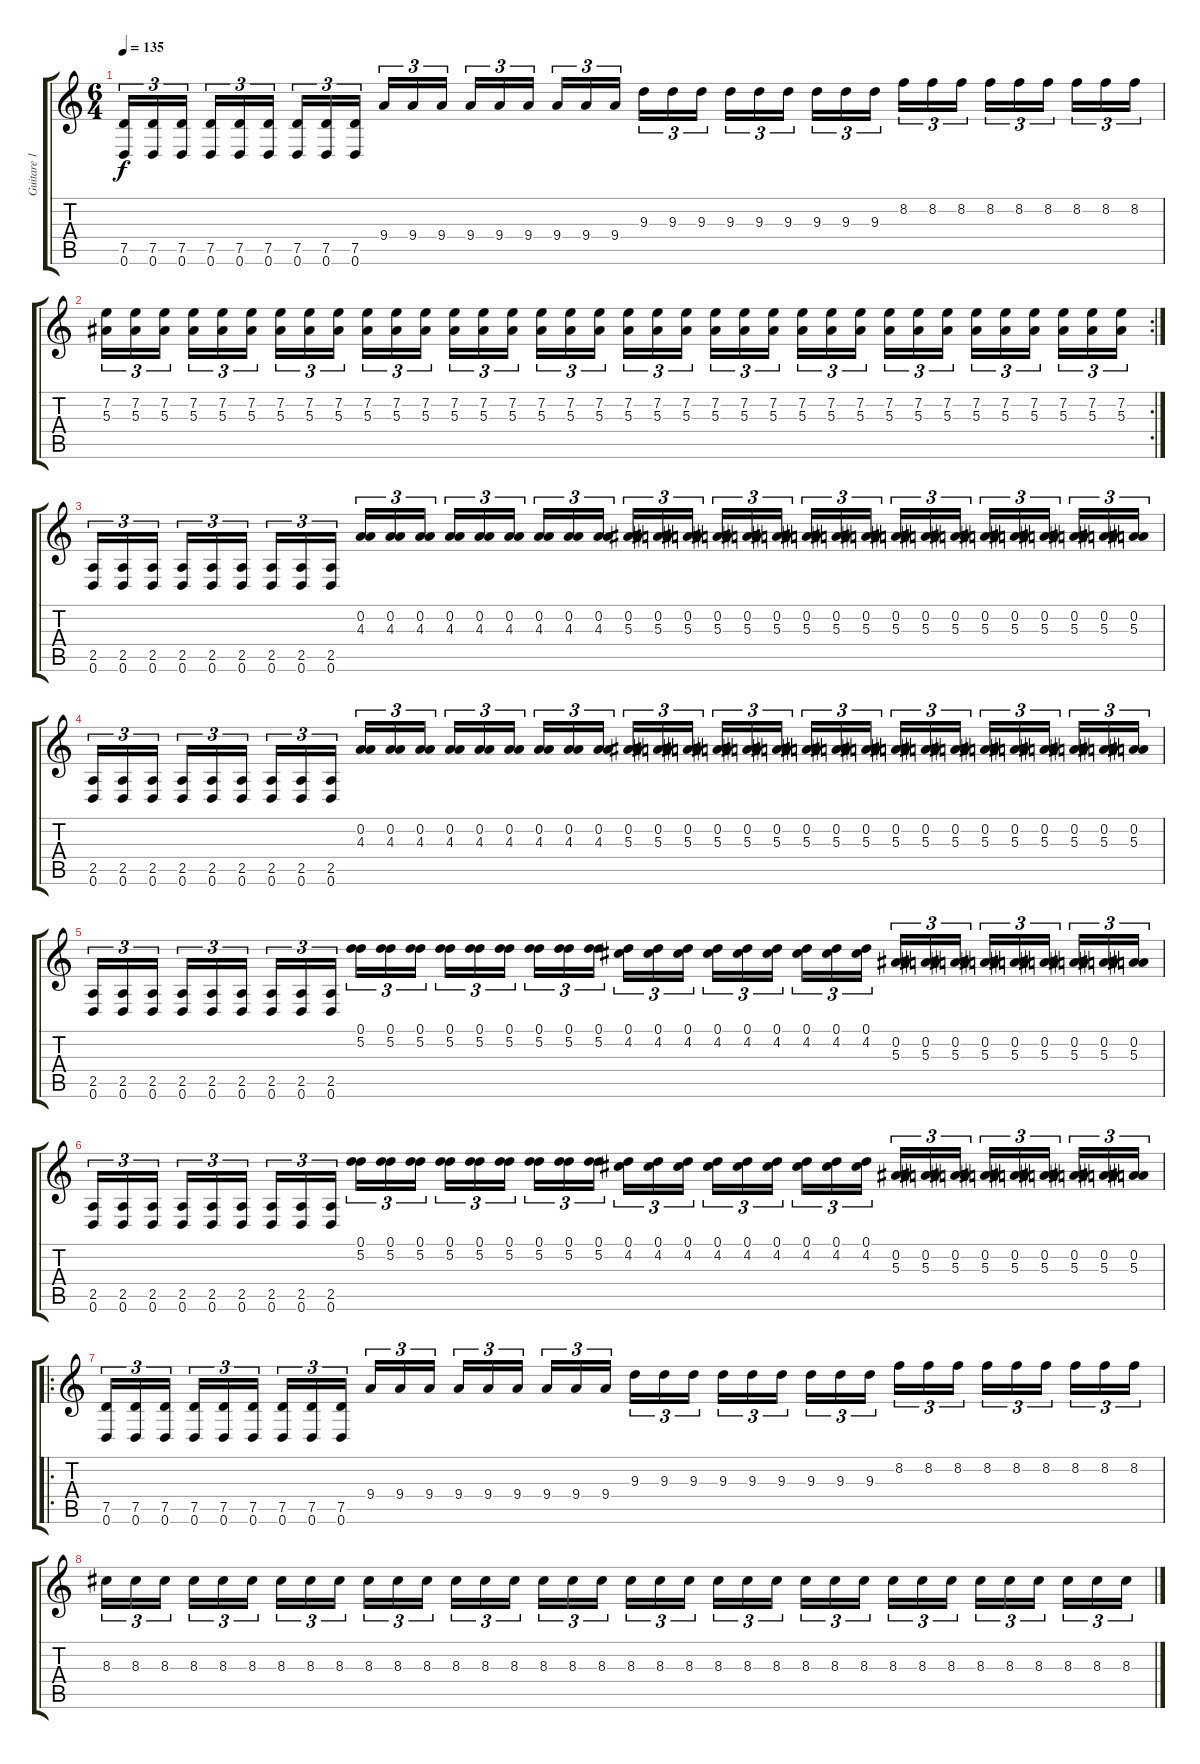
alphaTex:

\track ("Guitare 1" "Guitare 1") {instrument distortionguitar}
\staff {score tabs}
\tuning (D4 A3 F3 C3 G2 D2) {hide}
\ts (6 4)
\tempo 135
\clef g2
\ks c
(7.5 0.6).16{tu (3 2) dy f} (7.5 0.6).16{tu (3 2)} (7.5 0.6).16{tu (3 2) beam splitsecondary} (7.5 0.6).16{tu (3 2)} (7.5 0.6).16{tu (3 2)} (7.5 0.6).16{tu (3 2) beam splitsecondary} (7.5 0.6).16{tu (3 2)} (7.5 0.6).16{tu (3 2)} (7.5 0.6).16{tu (3 2) beam splitsecondary} 9.4.16{tu (3 2)} 9.4.16{tu (3 2)} 9.4.16{tu (3 2) beam splitsecondary} 9.4.16{tu (3 2)} 9.4.16{tu (3 2)} 9.4.16{tu (3 2) beam splitsecondary} 9.4.16{tu (3 2)} 9.4.16{tu (3 2)} 9.4.16{tu (3 2)} 9.3.16{tu (3 2)} 9.3.16{tu (3 2)} 9.3.16{tu (3 2) beam splitsecondary} 9.3.16{tu (3 2)} 9.3.16{tu (3 2)} 9.3.16{tu (3 2) beam splitsecondary} 9.3.16{tu (3 2)} 9.3.16{tu (3 2)} 9.3.16{tu (3 2) beam splitsecondary} 8.2.16{tu (3 2)} 8.2.16{tu (3 2)} 8.2.16{tu (3 2) beam splitsecondary} 8.2.16{tu (3 2)} 8.2.16{tu (3 2)} 8.2.16{tu (3 2) beam splitsecondary} 8.2.16{tu (3 2)} 8.2.16{tu (3 2)} 8.2.16{tu (3 2)} |
\rc 2
(7.2 5.3).16{tu (3 2)} (7.2 5.3).16{tu (3 2)} (7.2 5.3).16{tu (3 2) beam splitsecondary} (7.2 5.3).16{tu (3 2)} (7.2 5.3).16{tu (3 2)} (7.2 5.3).16{tu (3 2) beam splitsecondary} (7.2 5.3).16{tu (3 2)} (7.2 5.3).16{tu (3 2)} (7.2 5.3).16{tu (3 2) beam splitsecondary} (7.2 5.3).16{tu (3 2)} (7.2 5.3).16{tu (3 2)} (7.2 5.3).16{tu (3 2) beam splitsecondary} (7.2 5.3).16{tu (3 2)} (7.2 5.3).16{tu (3 2)} (7.2 5.3).16{tu (3 2) beam splitsecondary} (7.2 5.3).16{tu (3 2)} (7.2 5.3).16{tu (3 2)} (7.2 5.3).16{tu (3 2)} (7.2 5.3).16{tu (3 2)} (7.2 5.3).16{tu (3 2)} (7.2 5.3).16{tu (3 2) beam splitsecondary} (7.2 5.3).16{tu (3 2)} (7.2 5.3).16{tu (3 2)} (7.2 5.3).16{tu (3 2) beam splitsecondary} (7.2 5.3).16{tu (3 2)} (7.2 5.3).16{tu (3 2)} (7.2 5.3).16{tu (3 2) beam splitsecondary} (7.2 5.3).16{tu (3 2)} (7.2 5.3).16{tu (3 2)} (7.2 5.3).16{tu (3 2) beam splitsecondary} (7.2 5.3).16{tu (3 2)} (7.2 5.3).16{tu (3 2)} (7.2 5.3).16{tu (3 2) beam splitsecondary} (7.2 5.3).16{tu (3 2)} (7.2 5.3).16{tu (3 2)} (7.2 5.3).16{tu (3 2)} |
(2.5 0.6).16{tu (3 2)} (2.5 0.6).16{tu (3 2)} (2.5 0.6).16{tu (3 2) beam splitsecondary} (2.5 0.6).16{tu (3 2)} (2.5 0.6).16{tu (3 2)} (2.5 0.6).16{tu (3 2) beam splitsecondary} (2.5 0.6).16{tu (3 2)} (2.5 0.6).16{tu (3 2)} (2.5 0.6).16{tu (3 2) beam splitsecondary} (0.2 4.3).16{tu (3 2)} (0.2 4.3).16{tu (3 2)} (0.2 4.3).16{tu (3 2) beam splitsecondary} (0.2 4.3).16{tu (3 2)} (0.2 4.3).16{tu (3 2)} (0.2 4.3).16{tu (3 2) beam splitsecondary} (0.2 4.3).16{tu (3 2)} (0.2 4.3).16{tu (3 2)} (0.2 4.3).16{tu (3 2)} (0.2 5.3).16{tu (3 2)} (0.2 5.3).16{tu (3 2)} (0.2 5.3).16{tu (3 2) beam splitsecondary} (0.2 5.3).16{tu (3 2)} (0.2 5.3).16{tu (3 2)} (0.2 5.3).16{tu (3 2) beam splitsecondary} (0.2 5.3).16{tu (3 2)} (0.2 5.3).16{tu (3 2)} (0.2 5.3).16{tu (3 2) beam splitsecondary} (0.2 5.3).16{tu (3 2)} (0.2 5.3).16{tu (3 2)} (0.2 5.3).16{tu (3 2) beam splitsecondary} (0.2 5.3).16{tu (3 2)} (0.2 5.3).16{tu (3 2)} (0.2 5.3).16{tu (3 2) beam splitsecondary} (0.2 5.3).16{tu (3 2)} (0.2 5.3).16{tu (3 2)} (0.2 5.3).16{tu (3 2)} |
(2.5 0.6).16{tu (3 2)} (2.5 0.6).16{tu (3 2)} (2.5 0.6).16{tu (3 2) beam splitsecondary} (2.5 0.6).16{tu (3 2)} (2.5 0.6).16{tu (3 2)} (2.5 0.6).16{tu (3 2) beam splitsecondary} (2.5 0.6).16{tu (3 2)} (2.5 0.6).16{tu (3 2)} (2.5 0.6).16{tu (3 2) beam splitsecondary} (0.2 4.3).16{tu (3 2)} (0.2 4.3).16{tu (3 2)} (0.2 4.3).16{tu (3 2) beam splitsecondary} (0.2 4.3).16{tu (3 2)} (0.2 4.3).16{tu (3 2)} (0.2 4.3).16{tu (3 2) beam splitsecondary} (0.2 4.3).16{tu (3 2)} (0.2 4.3).16{tu (3 2)} (0.2 4.3).16{tu (3 2)} (0.2 5.3).16{tu (3 2)} (0.2 5.3).16{tu (3 2)} (0.2 5.3).16{tu (3 2) beam splitsecondary} (0.2 5.3).16{tu (3 2)} (0.2 5.3).16{tu (3 2)} (0.2 5.3).16{tu (3 2) beam splitsecondary} (0.2 5.3).16{tu (3 2)} (0.2 5.3).16{tu (3 2)} (0.2 5.3).16{tu (3 2) beam splitsecondary} (0.2 5.3).16{tu (3 2)} (0.2 5.3).16{tu (3 2)} (0.2 5.3).16{tu (3 2) beam splitsecondary} (0.2 5.3).16{tu (3 2)} (0.2 5.3).16{tu (3 2)} (0.2 5.3).16{tu (3 2) beam splitsecondary} (0.2 5.3).16{tu (3 2)} (0.2 5.3).16{tu (3 2)} (0.2 5.3).16{tu (3 2)} |
(2.5 0.6).16{tu (3 2)} (2.5 0.6).16{tu (3 2)} (2.5 0.6).16{tu (3 2) beam splitsecondary} (2.5 0.6).16{tu (3 2)} (2.5 0.6).16{tu (3 2)} (2.5 0.6).16{tu (3 2) beam splitsecondary} (2.5 0.6).16{tu (3 2)} (2.5 0.6).16{tu (3 2)} (2.5 0.6).16{tu (3 2) beam splitsecondary} (0.1 5.2).16{tu (3 2)} (0.1 5.2).16{tu (3 2)} (0.1 5.2).16{tu (3 2) beam splitsecondary} (0.1 5.2).16{tu (3 2)} (0.1 5.2).16{tu (3 2)} (0.1 5.2).16{tu (3 2) beam splitsecondary} (0.1 5.2).16{tu (3 2)} (0.1 5.2).16{tu (3 2)} (0.1 5.2).16{tu (3 2)} (0.1 4.2).16{tu (3 2)} (0.1 4.2).16{tu (3 2)} (0.1 4.2).16{tu (3 2) beam splitsecondary} (0.1 4.2).16{tu (3 2)} (0.1 4.2).16{tu (3 2)} (0.1 4.2).16{tu (3 2) beam splitsecondary} (0.1 4.2).16{tu (3 2)} (0.1 4.2).16{tu (3 2)} (0.1 4.2).16{tu (3 2) beam splitsecondary} (0.2 5.3).16{tu (3 2)} (0.2 5.3).16{tu (3 2)} (0.2 5.3).16{tu (3 2) beam splitsecondary} (0.2 5.3).16{tu (3 2)} (0.2 5.3).16{tu (3 2)} (0.2 5.3).16{tu (3 2) beam splitsecondary} (0.2 5.3).16{tu (3 2)} (0.2 5.3).16{tu (3 2)} (0.2 5.3).16{tu (3 2)} |
(2.5 0.6).16{tu (3 2)} (2.5 0.6).16{tu (3 2)} (2.5 0.6).16{tu (3 2) beam splitsecondary} (2.5 0.6).16{tu (3 2)} (2.5 0.6).16{tu (3 2)} (2.5 0.6).16{tu (3 2) beam splitsecondary} (2.5 0.6).16{tu (3 2)} (2.5 0.6).16{tu (3 2)} (2.5 0.6).16{tu (3 2) beam splitsecondary} (0.1 5.2).16{tu (3 2)} (0.1 5.2).16{tu (3 2)} (0.1 5.2).16{tu (3 2) beam splitsecondary} (0.1 5.2).16{tu (3 2)} (0.1 5.2).16{tu (3 2)} (0.1 5.2).16{tu (3 2) beam splitsecondary} (0.1 5.2).16{tu (3 2)} (0.1 5.2).16{tu (3 2)} (0.1 5.2).16{tu (3 2)} (0.1 4.2).16{tu (3 2)} (0.1 4.2).16{tu (3 2)} (0.1 4.2).16{tu (3 2) beam splitsecondary} (0.1 4.2).16{tu (3 2)} (0.1 4.2).16{tu (3 2)} (0.1 4.2).16{tu (3 2) beam splitsecondary} (0.1 4.2).16{tu (3 2)} (0.1 4.2).16{tu (3 2)} (0.1 4.2).16{tu (3 2) beam splitsecondary} (0.2 5.3).16{tu (3 2)} (0.2 5.3).16{tu (3 2)} (0.2 5.3).16{tu (3 2) beam splitsecondary} (0.2 5.3).16{tu (3 2)} (0.2 5.3).16{tu (3 2)} (0.2 5.3).16{tu (3 2) beam splitsecondary} (0.2 5.3).16{tu (3 2)} (0.2 5.3).16{tu (3 2)} (0.2 5.3).16{tu (3 2)} |
\ro
(7.5 0.6).16{tu (3 2)} (7.5 0.6).16{tu (3 2)} (7.5 0.6).16{tu (3 2) beam splitsecondary} (7.5 0.6).16{tu (3 2)} (7.5 0.6).16{tu (3 2)} (7.5 0.6).16{tu (3 2) beam splitsecondary} (7.5 0.6).16{tu (3 2)} (7.5 0.6).16{tu (3 2)} (7.5 0.6).16{tu (3 2) beam splitsecondary} 9.4.16{tu (3 2)} 9.4.16{tu (3 2)} 9.4.16{tu (3 2) beam splitsecondary} 9.4.16{tu (3 2)} 9.4.16{tu (3 2)} 9.4.16{tu (3 2) beam splitsecondary} 9.4.16{tu (3 2)} 9.4.16{tu (3 2)} 9.4.16{tu (3 2)} 9.3.16{tu (3 2)} 9.3.16{tu (3 2)} 9.3.16{tu (3 2) beam splitsecondary} 9.3.16{tu (3 2)} 9.3.16{tu (3 2)} 9.3.16{tu (3 2) beam splitsecondary} 9.3.16{tu (3 2)} 9.3.16{tu (3 2)} 9.3.16{tu (3 2) beam splitsecondary} 8.2.16{tu (3 2)} 8.2.16{tu (3 2)} 8.2.16{tu (3 2) beam splitsecondary} 8.2.16{tu (3 2)} 8.2.16{tu (3 2)} 8.2.16{tu (3 2) beam splitsecondary} 8.2.16{tu (3 2)} 8.2.16{tu (3 2)} 8.2.16{tu (3 2)} |
8.3.16{tu (3 2)} 8.3.16{tu (3 2)} 8.3.16{tu (3 2) beam splitsecondary} 8.3.16{tu (3 2)} 8.3.16{tu (3 2)} 8.3.16{tu (3 2) beam splitsecondary} 8.3.16{tu (3 2)} 8.3.16{tu (3 2)} 8.3.16{tu (3 2) beam splitsecondary} 8.3.16{tu (3 2)} 8.3.16{tu (3 2)} 8.3.16{tu (3 2) beam splitsecondary} 8.3.16{tu (3 2)} 8.3.16{tu (3 2)} 8.3.16{tu (3 2) beam splitsecondary} 8.3.16{tu (3 2)} 8.3.16{tu (3 2)} 8.3.16{tu (3 2)} 8.3.16{tu (3 2)} 8.3.16{tu (3 2)} 8.3.16{tu (3 2) beam splitsecondary} 8.3.16{tu (3 2)} 8.3.16{tu (3 2)} 8.3.16{tu (3 2) beam splitsecondary} 8.3.16{tu (3 2)} 8.3.16{tu (3 2)} 8.3.16{tu (3 2) beam splitsecondary} 8.3.16{tu (3 2)} 8.3.16{tu (3 2)} 8.3.16{tu (3 2) beam splitsecondary} 8.3.16{tu (3 2)} 8.3.16{tu (3 2)} 8.3.16{tu (3 2) beam splitsecondary} 8.3.16{tu (3 2)} 8.3.16{tu (3 2)} 8.3.16{tu (3 2)}
